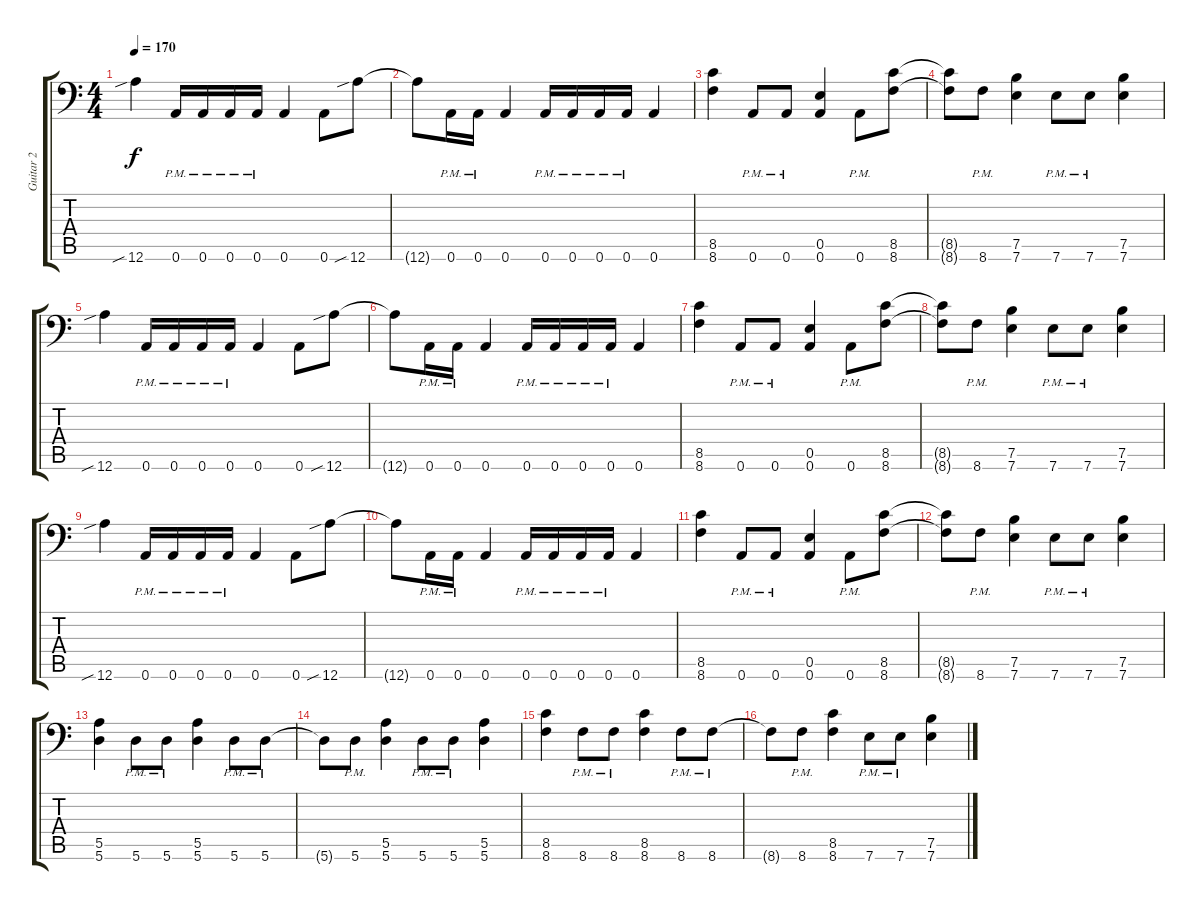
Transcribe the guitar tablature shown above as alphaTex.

\track ("Guitar 2" "Guitar 2") {instrument distortionguitar}
\staff {score tabs}
\tuning (B3 Gb3 D3 A2 E2 A1) {hide}
\ts (4 4)
\tempo 170
\clef f4
\ks c
12.6{sib}.4{dy f} 0.6{pm}.16 0.6{pm}.16 0.6{pm}.16 0.6{pm}.16 0.6.4 0.6.8 12.6{sib}.8 |
12.6{t}.8 0.6{pm}.16 0.6{pm}.16 0.6.4 0.6{pm}.16 0.6{pm}.16 0.6{pm}.16 0.6{pm}.16 0.6.4 |
(8.5 8.6).4 0.6{pm}.8 0.6{pm}.8 (0.5 0.6).4 0.6{pm}.8 (8.5 8.6).8 |
(8.5{t} 8.6{t}).8 8.6{pm}.8 (7.5 7.6).4 7.6{pm}.8 7.6{pm}.8 (7.5 7.6).4 |
12.6{sib}.4 0.6{pm}.16 0.6{pm}.16 0.6{pm}.16 0.6{pm}.16 0.6.4 0.6.8 12.6{sib}.8 |
12.6{t}.8 0.6{pm}.16 0.6{pm}.16 0.6.4 0.6{pm}.16 0.6{pm}.16 0.6{pm}.16 0.6{pm}.16 0.6.4 |
(8.5 8.6).4 0.6{pm}.8 0.6{pm}.8 (0.5 0.6).4 0.6{pm}.8 (8.5 8.6).8 |
(8.5{t} 8.6{t}).8 8.6{pm}.8 (7.5 7.6).4 7.6{pm}.8 7.6{pm}.8 (7.5 7.6).4 |
12.6{sib}.4 0.6{pm}.16 0.6{pm}.16 0.6{pm}.16 0.6{pm}.16 0.6.4 0.6.8 12.6{sib}.8 |
12.6{t}.8 0.6{pm}.16 0.6{pm}.16 0.6.4 0.6{pm}.16 0.6{pm}.16 0.6{pm}.16 0.6{pm}.16 0.6.4 |
(8.5 8.6).4 0.6{pm}.8 0.6{pm}.8 (0.5 0.6).4 0.6{pm}.8 (8.5 8.6).8 |
(8.5{t} 8.6{t}).8 8.6{pm}.8 (7.5 7.6).4 7.6{pm}.8 7.6{pm}.8 (7.5 7.6).4 |
(5.5 5.6).4 5.6{pm}.8 5.6{pm}.8 (5.5 5.6).4 5.6{pm}.8 5.6{pm}.8 |
5.6{t}.8 5.6{pm}.8 (5.5 5.6).4 5.6{pm}.8 5.6{pm}.8 (5.5 5.6).4 |
(8.5 8.6).4 8.6{pm}.8 8.6{pm}.8 (8.5 8.6).4 8.6{pm}.8 8.6{pm}.8 |
8.6{t}.8 8.6{pm}.8 (8.5 8.6).4 7.6{pm}.8 7.6{pm}.8 (7.5 7.6).4
